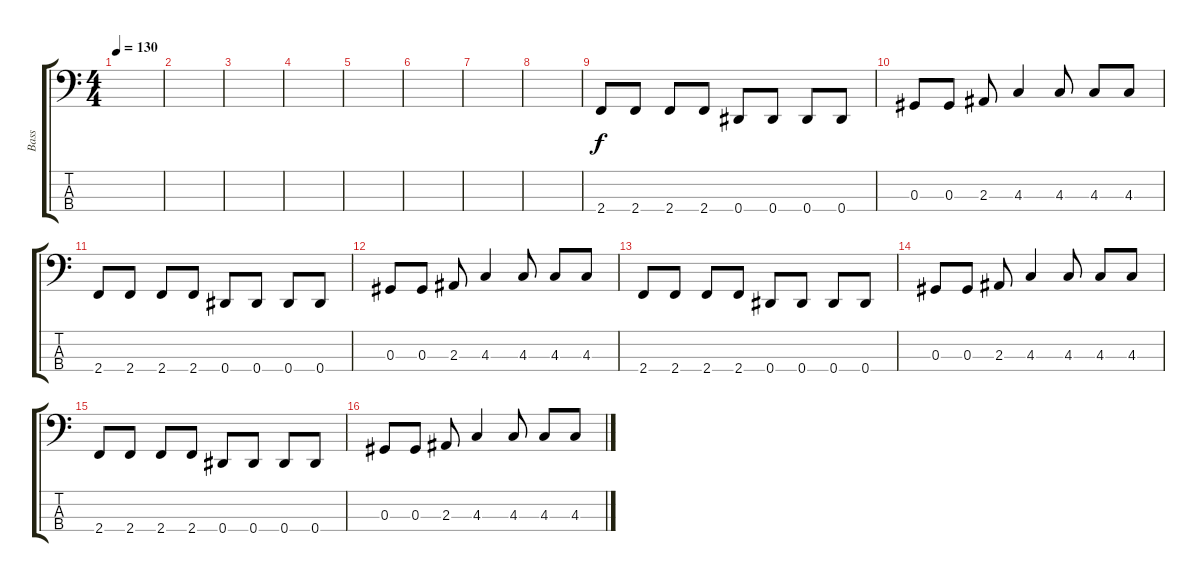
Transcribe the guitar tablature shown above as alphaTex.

\track ("Bass" "Bass") {instrument fretlessbass}
\staff {score tabs}
\tuning (Gb2 Db2 Ab1 Eb1) {hide}
\ts (4 4)
\tempo 130
\clef f4
\ks c
|
|
|
|
|
|
|
|
2.4.8 2.4.8 2.4.8 2.4.8 0.4.8 0.4.8 0.4.8 0.4.8 |
0.3.8 0.3.8 2.3.8 4.3.4 4.3.8 4.3.8 4.3.8 |
2.4.8 2.4.8 2.4.8 2.4.8 0.4.8 0.4.8 0.4.8 0.4.8 |
0.3.8 0.3.8 2.3.8 4.3.4 4.3.8 4.3.8 4.3.8 |
2.4.8 2.4.8 2.4.8 2.4.8 0.4.8 0.4.8 0.4.8 0.4.8 |
0.3.8 0.3.8 2.3.8 4.3.4 4.3.8 4.3.8 4.3.8 |
2.4.8 2.4.8 2.4.8 2.4.8 0.4.8 0.4.8 0.4.8 0.4.8 |
0.3.8 0.3.8 2.3.8 4.3.4 4.3.8 4.3.8 4.3.8
